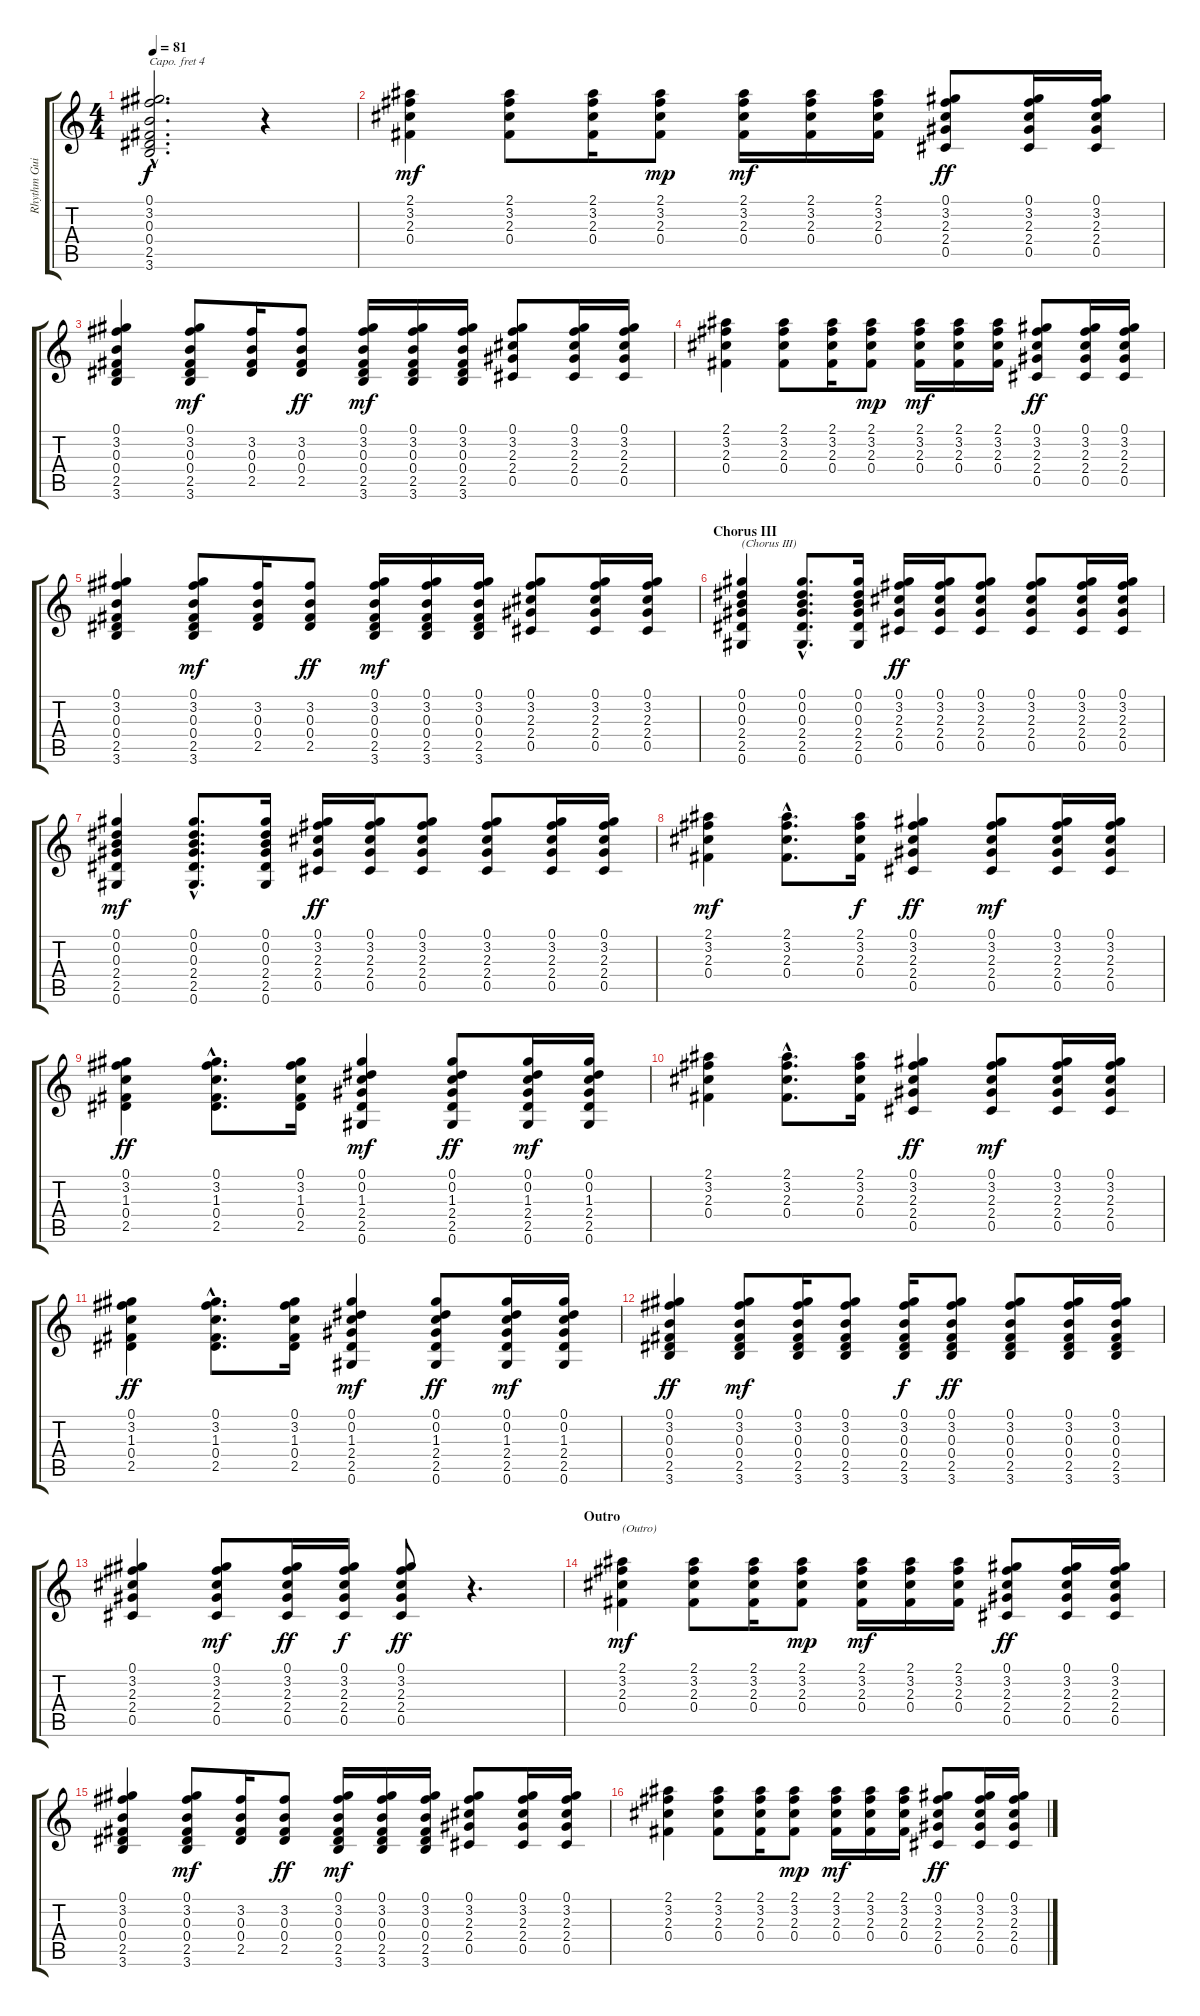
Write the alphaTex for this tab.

\track ("Rhythm Guitar (Capo 4)" "Rhythm Gui") {instrument acousticguitarsteel}
\staff {score tabs}
\capo 4
\tuning (E4 B3 G3 D3 A2 E2) {hide}
\ts (4 4)
\tempo 81
\clef g2
\ks c
(0.1{hac} 3.2{hac} 0.3{hac} 0.4{hac} 2.5{hac} 3.6{hac}).2{d dy f} r.4 |
(2.1 3.2 2.3 0.4).4{dy mf} (2.1 3.2 2.3 0.4).8 (2.1 3.2 2.3 0.4).16 (2.1 3.2 2.3 0.4).8{dy mp} (2.1 3.2 2.3 0.4).16{dy mf} (2.1 3.2 2.3 0.4).16 (2.1 3.2 2.3 0.4).16 (0.1 3.2 2.3 2.4 0.5).8{dy ff} (0.1 3.2 2.3 2.4 0.5).16 (0.1 3.2 2.3 2.4 0.5).16 |
(0.1 3.2 0.3 0.4 2.5 3.6).4 (0.1 3.2 0.3 0.4 2.5 3.6).8{dy mf} (3.2 0.3 0.4 2.5).16 (3.2 0.3 0.4 2.5).8{dy ff} (0.1 3.2 0.3 0.4 2.5 3.6).16{dy mf} (0.1 3.2 0.3 0.4 2.5 3.6).16 (0.1 3.2 0.3 0.4 2.5 3.6).16 (0.1 3.2 2.3 2.4 0.5).8 (0.1 3.2 2.3 2.4 0.5).16 (0.1 3.2 2.3 2.4 0.5).16 |
(2.1 3.2 2.3 0.4).4 (2.1 3.2 2.3 0.4).8 (2.1 3.2 2.3 0.4).16 (2.1 3.2 2.3 0.4).8{dy mp} (2.1 3.2 2.3 0.4).16{dy mf} (2.1 3.2 2.3 0.4).16 (2.1 3.2 2.3 0.4).16 (0.1 3.2 2.3 2.4 0.5).8{dy ff} (0.1 3.2 2.3 2.4 0.5).16 (0.1 3.2 2.3 2.4 0.5).16 |
(0.1 3.2 0.3 0.4 2.5 3.6).4 (0.1 3.2 0.3 0.4 2.5 3.6).8{dy mf} (3.2 0.3 0.4 2.5).16 (3.2 0.3 0.4 2.5).8{dy ff} (0.1 3.2 0.3 0.4 2.5 3.6).16{dy mf} (0.1 3.2 0.3 0.4 2.5 3.6).16 (0.1 3.2 0.3 0.4 2.5 3.6).16 (0.1 3.2 2.3 2.4 0.5).8 (0.1 3.2 2.3 2.4 0.5).16 (0.1 3.2 2.3 2.4 0.5).16 |
\section ("" "Chorus III")
(0.1 0.2 0.3 2.4 2.5 0.6).4{txt "(Chorus III)"} (0.1{hac} 0.2{hac} 0.3{hac} 2.4{hac} 2.5{hac} 0.6{hac}).8{d} (0.1 0.2 0.3 2.4 2.5 0.6).16 (0.1 3.2 2.3 2.4 0.5).16{dy ff} (0.1 3.2 2.3 2.4 0.5).16 (0.1 3.2 2.3 2.4 0.5).8 (0.1 3.2 2.3 2.4 0.5).8 (0.1 3.2 2.3 2.4 0.5).16 (0.1 3.2 2.3 2.4 0.5).16 |
(0.1 0.2 0.3 2.4 2.5 0.6).4{dy mf} (0.1{hac} 0.2{hac} 0.3{hac} 2.4{hac} 2.5{hac} 0.6{hac}).8{d} (0.1 0.2 0.3 2.4 2.5 0.6).16 (0.1 3.2 2.3 2.4 0.5).16{dy ff} (0.1 3.2 2.3 2.4 0.5).16 (0.1 3.2 2.3 2.4 0.5).8 (0.1 3.2 2.3 2.4 0.5).8 (0.1 3.2 2.3 2.4 0.5).16 (0.1 3.2 2.3 2.4 0.5).16 |
(2.1 3.2 2.3 0.4).4{dy mf} (2.1{hac} 3.2{hac} 2.3{hac} 0.4{hac}).8{d} (2.1 3.2 2.3 0.4).16{dy f} (0.1 3.2 2.3 2.4 0.5).4{dy ff} (0.1 3.2 2.3 2.4 0.5).8{dy mf} (0.1 3.2 2.3 2.4 0.5).16 (0.1 3.2 2.3 2.4 0.5).16 |
(0.1 3.2 1.3 0.4 2.5).4{dy ff} (0.1{hac} 3.2{hac} 1.3{hac} 0.4{hac} 2.5{hac}).8{d} (0.1 3.2 1.3 0.4 2.5).16 (0.1 0.2 1.3 2.4 2.5 0.6).4{dy mf} (0.1 0.2 1.3 2.4 2.5 0.6).8{dy ff} (0.1 0.2 1.3 2.4 2.5 0.6).16{dy mf} (0.1 0.2 1.3 2.4 2.5 0.6).16 |
(2.1 3.2 2.3 0.4).4 (2.1{hac} 3.2{hac} 2.3{hac} 0.4{hac}).8{d} (2.1 3.2 2.3 0.4).16 (0.1 3.2 2.3 2.4 0.5).4{dy ff} (0.1 3.2 2.3 2.4 0.5).8{dy mf} (0.1 3.2 2.3 2.4 0.5).16 (0.1 3.2 2.3 2.4 0.5).16 |
(0.1 3.2 1.3 0.4 2.5).4{dy ff} (0.1{hac} 3.2{hac} 1.3{hac} 0.4{hac} 2.5{hac}).8{d} (0.1 3.2 1.3 0.4 2.5).16 (0.1 0.2 1.3 2.4 2.5 0.6).4{dy mf} (0.1 0.2 1.3 2.4 2.5 0.6).8{dy ff} (0.1 0.2 1.3 2.4 2.5 0.6).16{dy mf} (0.1 0.2 1.3 2.4 2.5 0.6).16 |
(0.1 3.2 0.3 0.4 2.5 3.6).4{dy ff} (0.1 3.2 0.3 0.4 2.5 3.6).8{dy mf} (0.1 3.2 0.3 0.4 2.5 3.6).16 (0.1 3.2 0.3 0.4 2.5 3.6).8 (0.1 3.2 0.3 0.4 2.5 3.6).16{dy f} (0.1 3.2 0.3 0.4 2.5 3.6).8{dy ff} (0.1 3.2 0.3 0.4 2.5 3.6).8 (0.1 3.2 0.3 0.4 2.5 3.6).16 (0.1 3.2 0.3 0.4 2.5 3.6).16 |
(0.1 3.2 2.3 2.4 0.5).4 (0.1 3.2 2.3 2.4 0.5).8{dy mf} (0.1 3.2 2.3 2.4 0.5).16{dy ff} (0.1 3.2 2.3 2.4 0.5).16{dy f} (0.1 3.2 2.3 2.4 0.5).8{dy ff} r.4{d} |
\section ("" "Outro")
(2.1 3.2 2.3 0.4).4{txt "(Outro)" dy mf} (2.1 3.2 2.3 0.4).8 (2.1 3.2 2.3 0.4).16 (2.1 3.2 2.3 0.4).8{dy mp} (2.1 3.2 2.3 0.4).16{dy mf} (2.1 3.2 2.3 0.4).16 (2.1 3.2 2.3 0.4).16 (0.1 3.2 2.3 2.4 0.5).8{dy ff} (0.1 3.2 2.3 2.4 0.5).16 (0.1 3.2 2.3 2.4 0.5).16 |
(0.1 3.2 0.3 0.4 2.5 3.6).4 (0.1 3.2 0.3 0.4 2.5 3.6).8{dy mf} (3.2 0.3 0.4 2.5).16 (3.2 0.3 0.4 2.5).8{dy ff} (0.1 3.2 0.3 0.4 2.5 3.6).16{dy mf} (0.1 3.2 0.3 0.4 2.5 3.6).16 (0.1 3.2 0.3 0.4 2.5 3.6).16 (0.1 3.2 2.3 2.4 0.5).8 (0.1 3.2 2.3 2.4 0.5).16 (0.1 3.2 2.3 2.4 0.5).16 |
(2.1 3.2 2.3 0.4).4 (2.1 3.2 2.3 0.4).8 (2.1 3.2 2.3 0.4).16 (2.1 3.2 2.3 0.4).8{dy mp} (2.1 3.2 2.3 0.4).16{dy mf} (2.1 3.2 2.3 0.4).16 (2.1 3.2 2.3 0.4).16 (0.1 3.2 2.3 2.4 0.5).8{dy ff} (0.1 3.2 2.3 2.4 0.5).16 (0.1 3.2 2.3 2.4 0.5).16
